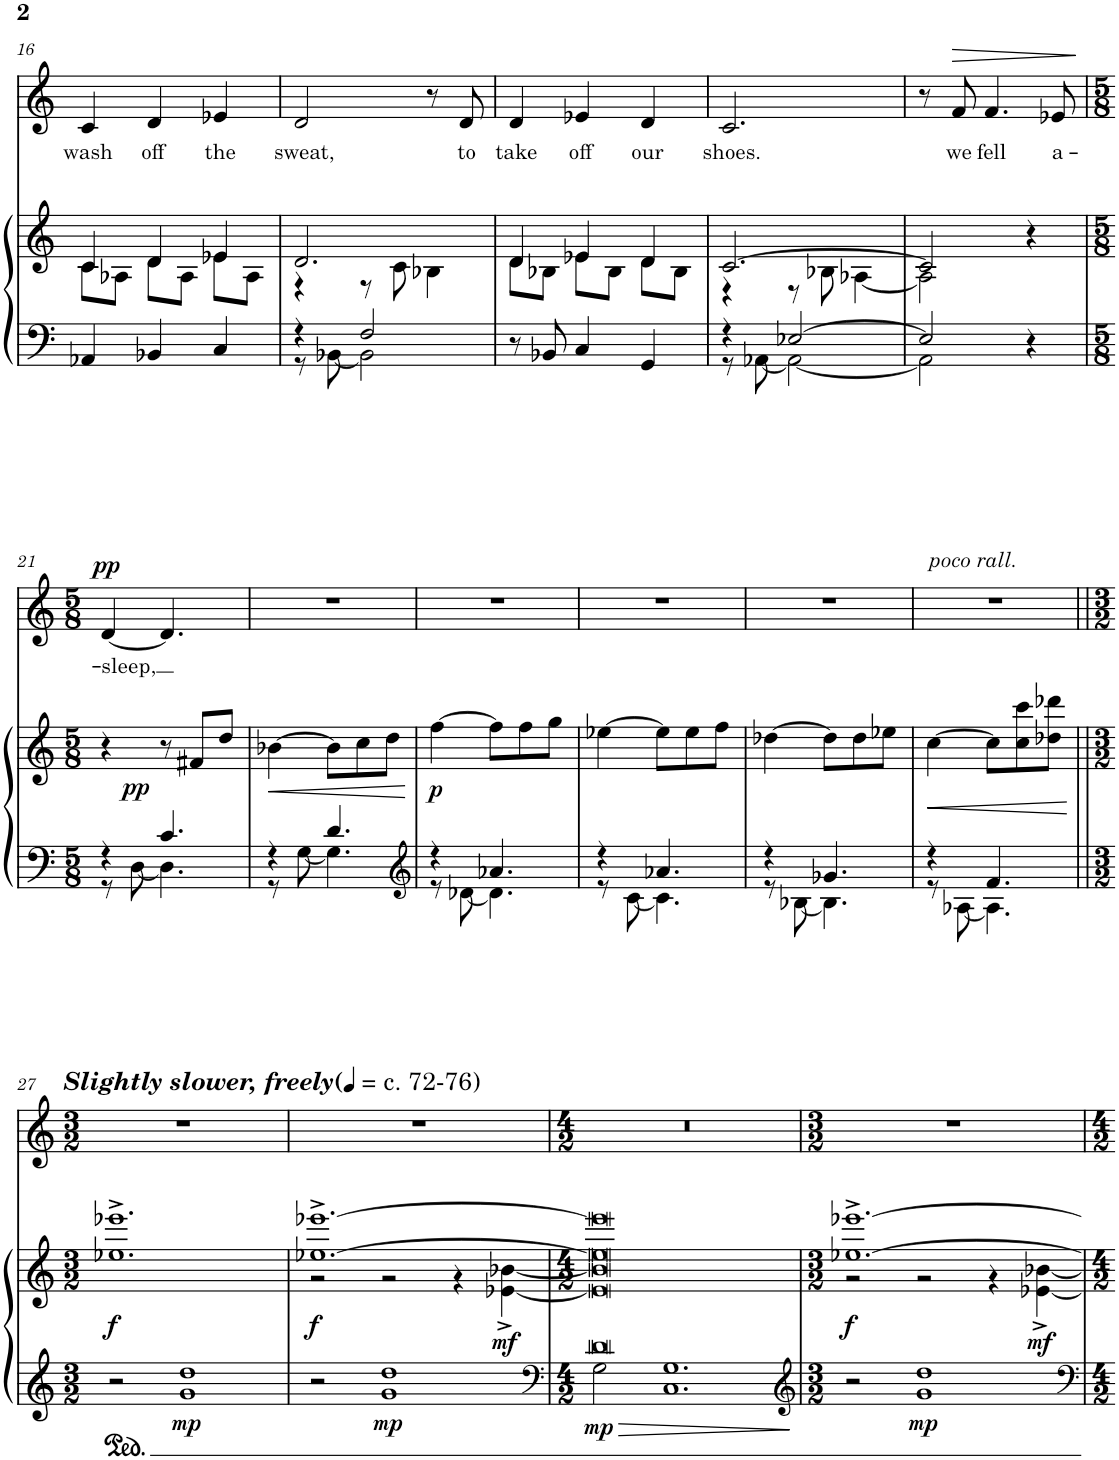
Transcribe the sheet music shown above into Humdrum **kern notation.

**kern	**kern	**dynam	**kern	**text	**dynam
*part2	*part2	*part2	*part1	*part1	*part1
*staff3	*staff2	*staff2/3	*staff1	*staff1	*staff1
*I"Piano	*	*	*I"Voice	*	*
*I'Pno	*	*	*	*	*
!!LO:PB:g=z
*clefF4	*clefG2	*	*clefG2	*	*
*k[]	*k[]	*	*k[]	*	*
*M3/4	*M3/4	*	*M3/4	*	*
=16	=16	=16	=16	=16	=16
*	*^	*	*	*	*
!	!	!	!	!	!LO:LY:b	!
4AA-X/	4c/	8c\L	.	4c/	wash	.
.	.	8A-X\J	.	.	.	.
!	!	!	!	!	!LO:LY:b	!
4BB-X/	4d/	8d\L	.	4d/	off	.
.	.	8A-\J	.	.	.	.
!	!	!	!	!	!LO:LY:b	!
4C/	4e-X/	8e-\L	.	4e-X/	the	.
.	.	8A-\J	.	.	.	.
=17	=17	=17	=17	=17	=17	=17
*^	*	*	*	*	*	*
!	!	!	!	!	!	!LO:LY:b	!
4r	8r	2.d/	4r	.	2d/	sweat,	.
.	[8BB-X\	.	.	.	.	.	.
2F/	2BB-\]	.	8r	.	.	.	.
.	.	.	8c\	.	.	.	.
.	.	.	4B-X\	.	8r	.	.
!	!	!	!	!	!	!LO:LY:b	!
.	.	.	.	.	8d/	to	.
*v	*v	*	*	*	*	*	*
=18	=18	=18	=18	=18	=18	=18
!	!	!	!	!	!LO:LY:b	!
8r	4d/	8d\L	.	4d/	take	.
8BB-X/	.	8B-X\J	.	.	.	.
!	!	!	!	!	!LO:LY:b	!
4C/	4e-X/	8e-\L	.	4e-X/	off	.
.	.	8B-\J	.	.	.	.
!	!	!	!	!	!LO:LY:b	!
4GG/	4d/	8d\L	.	4d/	our	.
.	.	8B-\J	.	.	.	.
=19	=19	=19	=19	=19	=19	=19
*^	*	*	*	*	*	*
!	!	!	!	!	!	!LO:LY:b	!
4r	8r	[2.c/	4r	.	2.c/	shoes.	.
.	[8AA-X\	.	.	.	.	.	.
[2E-X/	2AA-\_	.	8r	.	.	.	.
.	.	.	8B-X\	.	.	.	.
.	.	.	[4A-X\	.	.	.	.
=20	=20	=20	=20	=20	=20	=20	=20
2E-/]	2AA-\]	2c/]	2A-\]	.	8r	.	.
!	!	!	!	!	!	!LO:LY:b	!LO:HP:b
.	.	.	.	.	8f/	we	>
!	!	!	!	!	!	!LO:LY:b	!
.	.	.	.	.	4.f/	fell	.
4r	4ryy	4r	4ryy	.	.	.	.
!	!	!	!	!	!	!LO:LY:b	!
.	.	.	.	.	8e-X/	a-	.
*v	*v	*	*	*	*	*	*
*	*v	*v	*	*	*	*
.	.	.	.	.	]
!!LO:LB:g=z
=21	=21	=21	=21	=21	=21
*M5/8	*M5/8	*	*M5/8	*	*
*^	*^	*	*	*	*
!	!	!	!	!	!	!LO:LY:b	!LO:DY:a
4r	8r	4r	8ryy	.	[4d/	-sleep,	pp
!	!	!	!	!LO:DY:b	!	!	!
.	[8D\	.	8ryy	pp	.	.	.
4.c/	4.D\]	8r	8ryy	.	4.d/]	.	.
.	.	8f#X/L	4ryy	.	.	.	.
.	.	8dd/J	.	.	.	.	.
*	*	*v	*v	*	*	*	*
=22	=22	=22	=22	=22	=22	=22
!	!	!	!LO:HP:b	!	!	!
4r	8r	[4b-X\	<	8%5r	.	.
.	[8G\	.	.	.	.	.
4.d/	4.G\]	8b-\L]	.	.	.	.
.	.	8cc\	.	.	.	.
.	.	8dd\J	.	.	.	.
*v	*v	*	*	*	*	*
.	.	[	.	.	.
=23	=23	=23	=23	=23	=23
*clefG2	*	*	*	*	*
*^	*	*	*	*	*
!	!	!	!LO:DY:b	!	!	!
4r	8r	[4ff\	p	8%5r	.	.
.	[8d-X\	.	.	.	.	.
4.a-X/	4.d-\]	8ff\L]	.	.	.	.
.	.	8ff\	.	.	.	.
.	.	8gg\J	.	.	.	.
=24	=24	=24	=24	=24	=24	=24
4r	8r	[4ee-X\	.	8%5r	.	.
.	[8c\	.	.	.	.	.
4.a-X/	4.c\]	8ee-\L]	.	.	.	.
.	.	8ee-\	.	.	.	.
.	.	8ff\J	.	.	.	.
=25	=25	=25	=25	=25	=25	=25
4r	8r	[4dd-X\	.	8%5r	.	.
.	[8B-X\	.	.	.	.	.
4.g-X/	4.B-\]	8dd-\L]	.	.	.	.
.	.	8dd-\	.	.	.	.
.	.	8ee-X\J	.	.	.	.
=26	=26	=26	=26	=26	=26	=26
!	!	!	!	!LO:TX:a:i:t=poco rall.	!	!
!	!	!	!LO:HP:b	!	!	!
4r	8r	[4cc\	<	8%5r	.	.
.	[8A-X\	.	.	.	.	.
4.f/	4.A-\]	8cc\L]	.	.	.	.
.	.	8cc\ 8ccc\	.	.	.	.
.	.	8dd-X\ 8ddd-X\J	.	.	.	.
*v	*v	*	*	*	*	*
.	.	[	.	.	.
!!LO:LB:g=z
=27||	=27||	=27||	=27||	=27||	=27||
*M3/2	*M3/2	*	*M3/2	*	*
!	!	!	!LO:TX:a:Bi:t=Slightly slower, freely	!	!
!	!	!	!LO:TX:a:t=(	!	!
!	!	!	!LO:TX:a:t=c. 72-76)	!	!
!	!	!LO:DY:b	!	!	!
2r	1.ee-X^ 1.eee-X^	f	1.r	.	.
!	!	!LO:DY:b=2	!	!	!
1g 1dd	.	mp	.	.	.
=28	=28	=28	=28	=28	=28
*	*^	*	*	*	*
!	!	!	!LO:DY:b	!	!	!
2r	[1.ee-X^ [1.eee-X^	2r	f	1.r	.	.
!	!	!	!LO:DY:b=2	!	!	!
1g 1dd	.	2r	mp	.	.	.
.	.	4r	.	.	.	.
!	!	!	!LO:DY:b	!	!	!
.	.	[4e-X\^ [4b-X\^	mf	.	.	.
=29	=29	=29	=29	=29	=29	=29
*clefF4	*	*	*	*	*	*
*M4/2	*M4/2	*	*	*M4/2	*	*
*^	*	*	*	*	*	*
!	!	!	!	!LO:DY:b=2	!	!	!
0d	2G\	0ee-] 0eee-]	0e-] 0b-]	mp	0r	.	.
.	1.C 1.G	.	.	.	.	.	.
*v	*v	*	*	*	*	*	*
=30	=30	=30	=30	=30	=30	=30
*clefG2	*	*	*	*	*	*
*M3/2	*M3/2	*	*	*M3/2	*	*
*^	*	*	*	*	*	*
!	!	!	!	!LO:DY:b	!	!	!
*v	*v	*	*	*	*	*	*
2r	[1.ee-X^ [1.eee-X^	2r	f	1.r	.	.
!	!	!	!LO:DY:b=2	!	!	!
1g 1dd	.	2r	mp	.	.	.
.	.	4r	.	.	.	.
!	!	!	!LO:DY:b	!	!	!
.	.	[4e-X\^ [4b-X\^	mf	.	.	.
*	*v	*v	*	*	*	*
=	=	=	=	=	=
*-	*-	*-	*-	*-	*-
